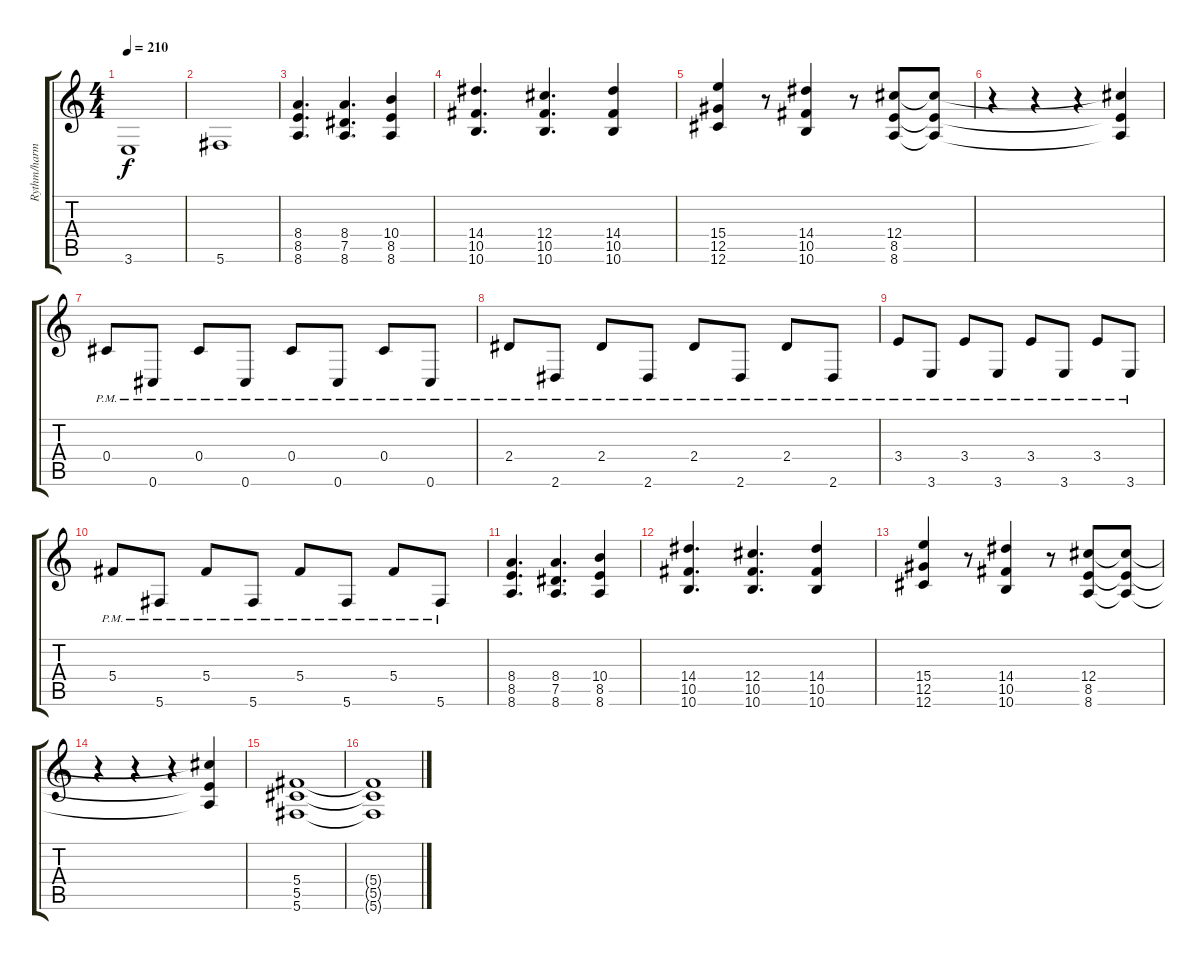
\track ("Rythm/harmonies" "Rythm/harm") {instrument distortionguitar}
\staff {score tabs}
\tuning (Eb4 Bb3 Gb3 Db3 Ab2 Db2) {hide}
\ts (4 4)
\tempo 210
\clef g2
\ks c
3.6.1{dy f} |
5.6.1 |
(8.4 8.5 8.6).4{d} (8.4 7.5 8.6).4{d} (10.4 8.5 8.6).4 |
(14.4 10.5 10.6).4{d} (12.4 10.5 10.6).4{d} (14.4 10.5 10.6).4 |
(15.4 12.5 12.6).4 r.8 (14.4 10.5 10.6).4 r.8 (12.4 8.5 8.6).8 (12.4{t} 8.5{t} 8.6{t}).8 |
r.4 r.4 r.4 (12.4{t} 8.5{t} 8.6{t}).4 |
0.4{pm}.8 0.6{pm}.8 0.4{pm}.8 0.6{pm}.8 0.4{pm}.8 0.6{pm}.8 0.4{pm}.8 0.6{pm}.8 |
2.4{pm}.8 2.6{pm}.8 2.4{pm}.8 2.6{pm}.8 2.4{pm}.8 2.6{pm}.8 2.4{pm}.8 2.6{pm}.8 |
3.4{pm}.8 3.6{pm}.8 3.4{pm}.8 3.6{pm}.8 3.4{pm}.8 3.6{pm}.8 3.4{pm}.8 3.6{pm}.8 |
5.4{pm}.8 5.6{pm}.8 5.4{pm}.8 5.6{pm}.8 5.4{pm}.8 5.6{pm}.8 5.4{pm}.8 5.6{pm}.8 |
(8.4 8.5 8.6).4{d} (8.4 7.5 8.6).4{d} (10.4 8.5 8.6).4 |
(14.4 10.5 10.6).4{d} (12.4 10.5 10.6).4{d} (14.4 10.5 10.6).4 |
(15.4 12.5 12.6).4 r.8 (14.4 10.5 10.6).4 r.8 (12.4 8.5 8.6).8 (12.4{t} 8.5{t} 8.6{t}).8 |
r.4 r.4 r.4 (12.4{t} 8.5{t} 8.6{t}).4 |
(5.4 5.5 5.6).1 |
(5.4{t} 5.5{t} 5.6{t}).1
